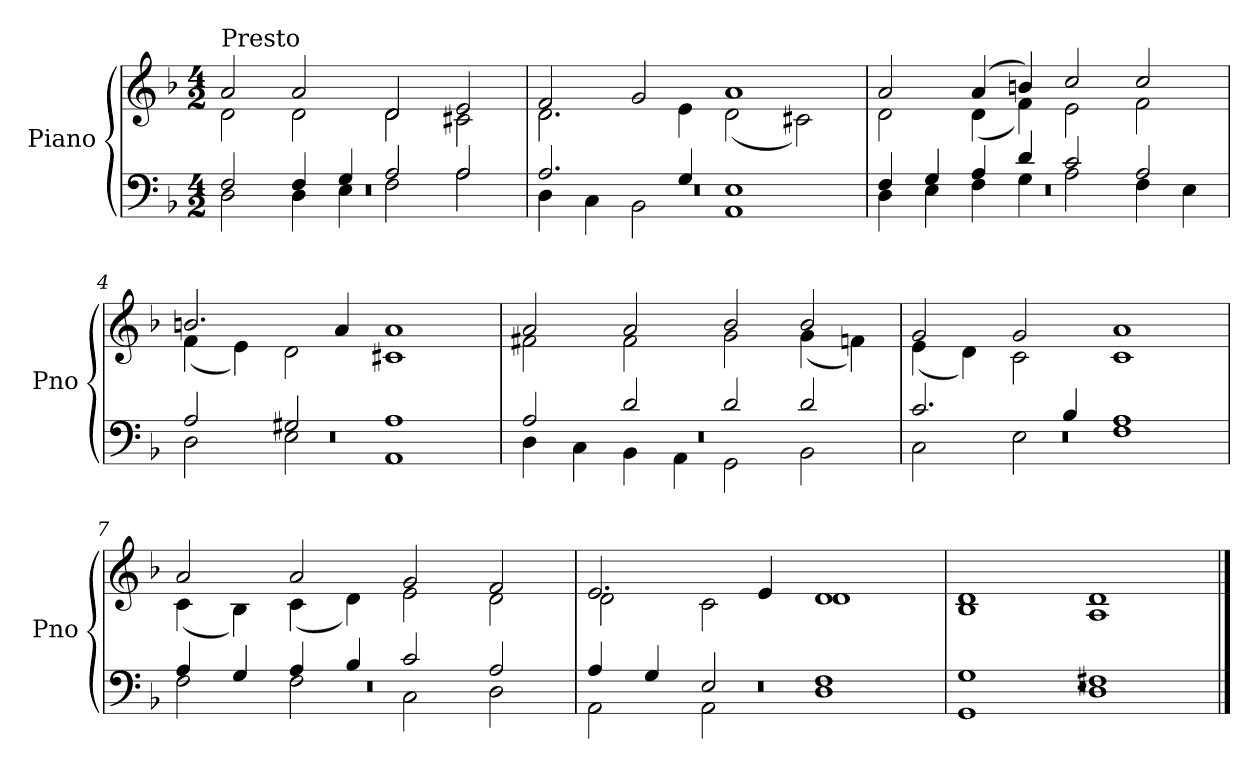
**kern	**kern
*part1	*part1
*staff2	*staff1
*I"Piano	*
*I'Pno	*
*clefF4	*clefG2
*k[b-]	*k[b-]
*F:	*F:
*M4/2	*M4/2
=1	=1
*^	*^
*	*^	*	*
!	!	!	!LO:TX:a:t=Presto	!
0r	2F/	2D\	2a/	2d\
.	4F/	4D\	2a/	2d\
.	4G/	4E\	.	.
.	2A/	2F\	2d/	2d\
.	2A/	2A\	2e/	2c#X\
=2	=2	=2	=2	=2
0r	2.A/	4D\	2f/	2.d\
.	.	4C\	.	.
.	.	2BB-\	2g/	.
.	4G/	.	.	4e\
.	1E	1AA	1a	(2d\
.	.	.	.	2c#X\)
=3	=3	=3	=3	=3
0r	4F/	4D\	2a/	2d\
.	4G/	4E\	.	.
.	4A/	4F\	(4a/	(4d\
.	4d/	4G\	4bn/)	4f\)
.	2c/	2A\	2cc/	2e\
.	2A/	4F\	2cc/	2f\
.	.	4E\	.	.
=4	=4	=4	=4	=4
0r	2A/	2D\	2.bn/	(4f\
.	.	.	.	4e\)
.	2G#X/	2E\	.	2d\
.	.	.	4a/	.
.	1A	1AA	1a	1c#X
!!LO:LB:g=z	!!
=5	=5	=5	=5	=5
0r	2A/	4D\	2a/	2f#X\
.	.	4C\	.	.
.	2d/	4BB-\	2a/	2f#\
.	.	4AA\	.	.
.	2d/	2GG\	2b-/	2g\
.	2d/	2BB-\	2b-/	(4g\
.	.	.	.	4fn\)
=6	=6	=6	=6	=6
0r	2.c/	2C\	2g/	(4e\
.	.	.	.	4d\)
.	.	2E\	2g/	2c\
.	4B-/	.	.	.
.	1A	1F	1a	1c
=7	=7	=7	=7	=7
0r	4A/	2F\	2a/	(4c\
.	4G/	.	.	4B-\)
.	4A/	2F\	2a/	(4c\
.	4B-/	.	.	4d\)
.	2c/	2C\	2g/	2e\
.	2A/	2D\	2f/	2d\
=8	=8	=8	=8	=8
0r	4A/	2AA\	2.e/	2d\
.	4G/	.	.	.
.	2E/	2AA\	.	2c\
.	.	.	4e/	.
.	1F	1D	1d	1d
=9	=9	=9	=9	=9
0r	1G	1GG	1d	1B-
.	1F#X	1D	1d	1A
*v	*v	*v	*	*
*	*v	*v
==	==
*-	*-
